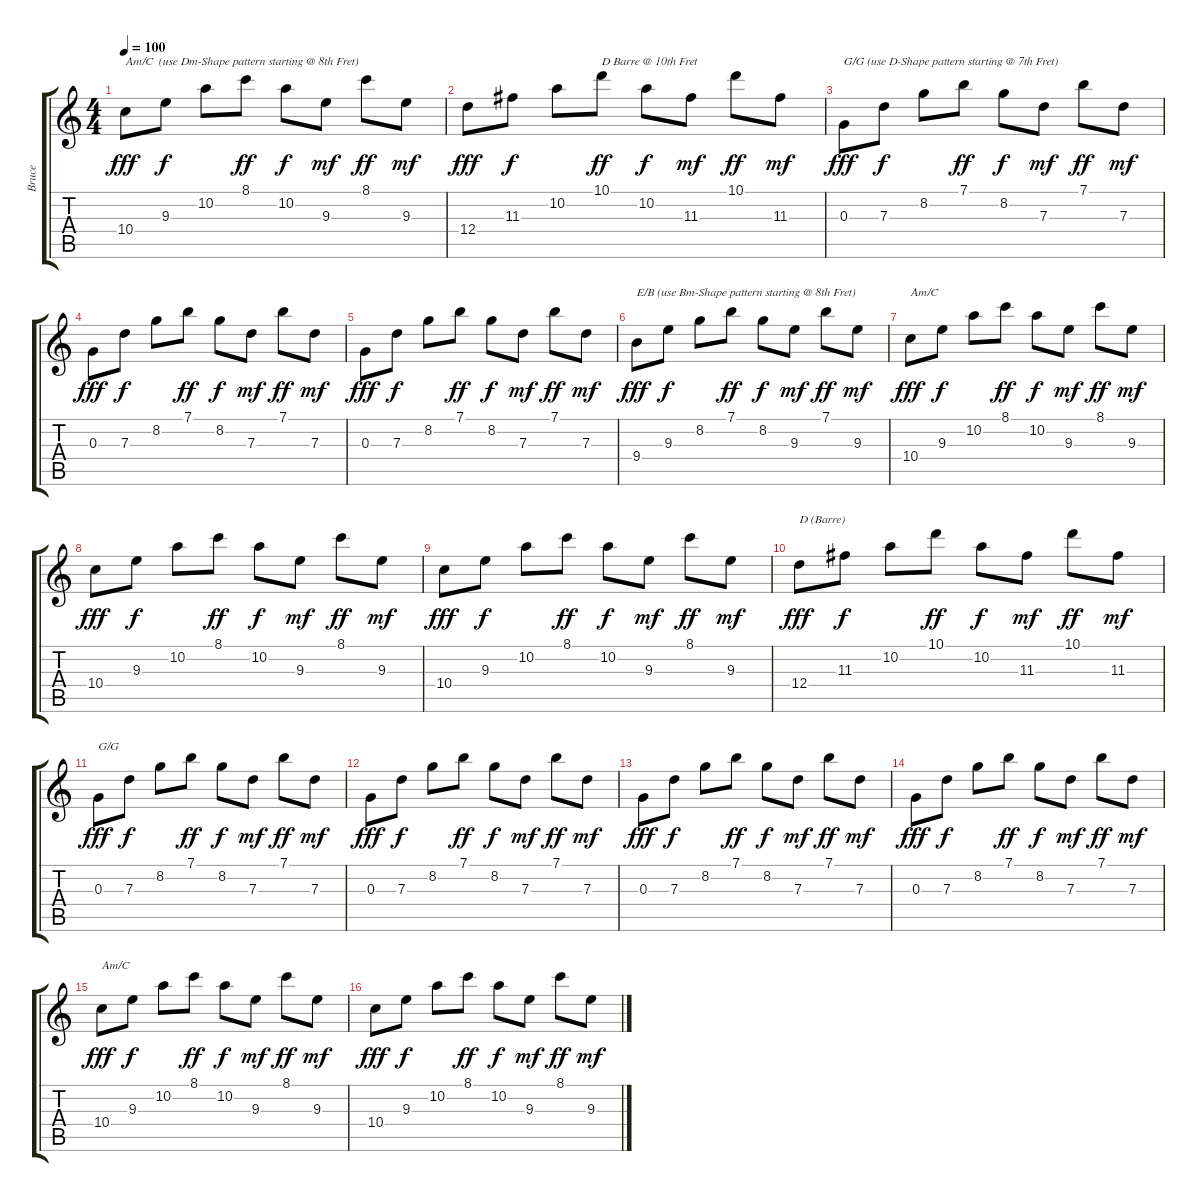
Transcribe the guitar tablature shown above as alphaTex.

\track ("Bruce" "Bruce") {instrument acousticguitarsteel}
\staff {score tabs}
\tuning (E4 B3 G3 D3 A2 E2) {hide}
\ts (4 4)
\tempo 100
\clef g2
\ks c
10.4.8{txt "Am/C  (use Dm-Shape pattern starting @ 8th Fret)" dy fff instrument acousticguitarsteel} 9.3.8{dy f} 10.2.8 8.1.8{dy ff} 10.2.8{dy f} 9.3.8{dy mf} 8.1.8{dy ff} 9.3.8{dy mf} |
12.4.8{dy fff} 11.3.8{dy f} 10.2.8 10.1.8{txt "D Barre @ 10th Fret" dy ff} 10.2.8{dy f} 11.3.8{dy mf} 10.1.8{dy ff} 11.3.8{dy mf} |
0.3.8{txt "G/G (use D-Shape pattern starting @ 7th Fret)" dy fff} 7.3.8{dy f} 8.2.8 7.1.8{dy ff} 8.2.8{dy f} 7.3.8{dy mf} 7.1.8{dy ff} 7.3.8{dy mf} |
0.3.8{dy fff} 7.3.8{dy f} 8.2.8 7.1.8{dy ff} 8.2.8{dy f} 7.3.8{dy mf} 7.1.8{dy ff} 7.3.8{dy mf} |
0.3.8{dy fff} 7.3.8{dy f} 8.2.8 7.1.8{dy ff} 8.2.8{dy f} 7.3.8{dy mf} 7.1.8{dy ff} 7.3.8{dy mf} |
9.4.8{txt "E/B (use Bm-Shape pattern starting @ 8th Fret)" dy fff} 9.3.8{dy f} 8.2.8 7.1.8{dy ff} 8.2.8{dy f} 9.3.8{dy mf} 7.1.8{dy ff} 9.3.8{dy mf} |
10.4.8{txt "Am/C" dy fff} 9.3.8{dy f} 10.2.8 8.1.8{dy ff} 10.2.8{dy f} 9.3.8{dy mf} 8.1.8{dy ff} 9.3.8{dy mf} |
10.4.8{dy fff} 9.3.8{dy f} 10.2.8 8.1.8{dy ff} 10.2.8{dy f} 9.3.8{dy mf} 8.1.8{dy ff} 9.3.8{dy mf} |
10.4.8{dy fff} 9.3.8{dy f} 10.2.8 8.1.8{dy ff} 10.2.8{dy f} 9.3.8{dy mf} 8.1.8{dy ff} 9.3.8{dy mf} |
12.4.8{txt "D (Barre)" dy fff} 11.3.8{dy f} 10.2.8 10.1.8{dy ff} 10.2.8{dy f} 11.3.8{dy mf} 10.1.8{dy ff} 11.3.8{dy mf} |
0.3.8{txt "G/G" dy fff} 7.3.8{dy f} 8.2.8 7.1.8{dy ff} 8.2.8{dy f} 7.3.8{dy mf} 7.1.8{dy ff} 7.3.8{dy mf} |
0.3.8{dy fff} 7.3.8{dy f} 8.2.8 7.1.8{dy ff} 8.2.8{dy f} 7.3.8{dy mf} 7.1.8{dy ff} 7.3.8{dy mf} |
0.3.8{dy fff} 7.3.8{dy f} 8.2.8 7.1.8{dy ff} 8.2.8{dy f} 7.3.8{dy mf} 7.1.8{dy ff} 7.3.8{dy mf} |
0.3.8{dy fff} 7.3.8{dy f} 8.2.8 7.1.8{dy ff} 8.2.8{dy f} 7.3.8{dy mf} 7.1.8{dy ff} 7.3.8{dy mf} |
10.4.8{txt "Am/C" dy fff} 9.3.8{dy f} 10.2.8 8.1.8{dy ff} 10.2.8{dy f} 9.3.8{dy mf} 8.1.8{dy ff} 9.3.8{dy mf} |
10.4.8{dy fff} 9.3.8{dy f} 10.2.8 8.1.8{dy ff} 10.2.8{dy f} 9.3.8{dy mf} 8.1.8{dy ff} 9.3.8{dy mf}
